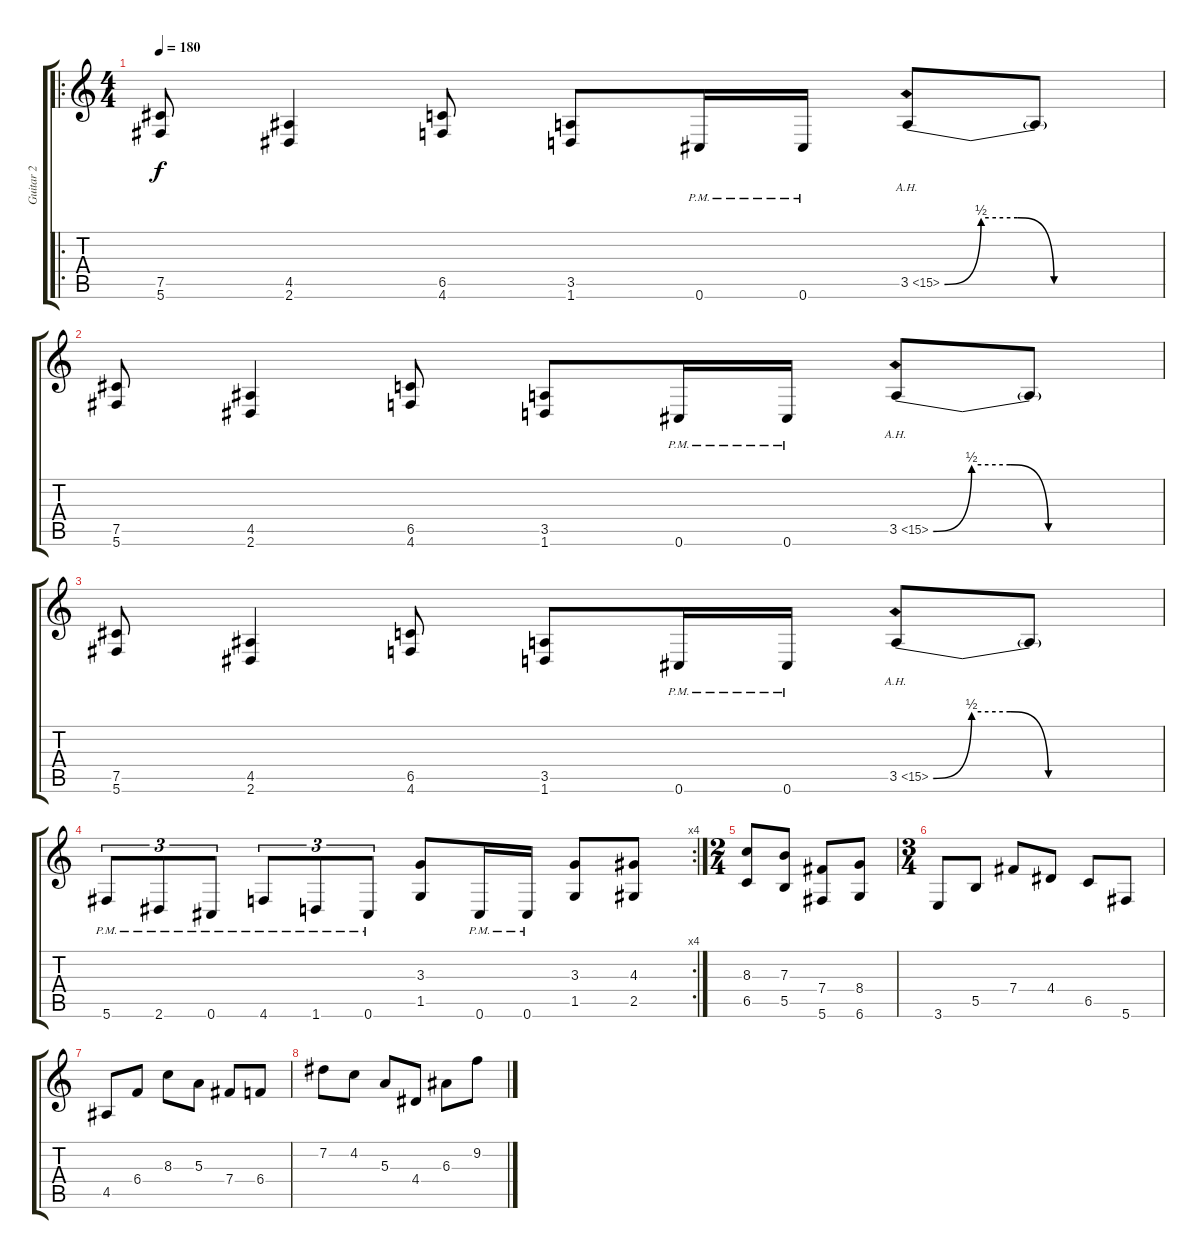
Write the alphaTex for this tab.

\track ("Guitar 2" "Guitar 2") {instrument distortionguitar}
\staff {score tabs}
\tuning (Db4 Ab3 E3 B2 Gb2 Db2) {hide}
\ro
\ts (4 4)
\tempo 180
\clef g2
\ks c
(7.5 5.6).8{dy f} (4.5 2.6).4 (6.5 4.6).8 (3.5 1.6).8 0.6{pm}.16 0.6{pm}.16 3.5{be (custom 0 0 10 2 20 2 30 0 60 0) ah 12}.8 3.5{t}.8 |
(7.5 5.6).8 (4.5 2.6).4 (6.5 4.6).8 (3.5 1.6).8 0.6{pm}.16 0.6{pm}.16 3.5{be (custom 0 0 10 2 20 2 30 0 60 0) ah 12}.8 3.5{t}.8 |
(7.5 5.6).8 (4.5 2.6).4 (6.5 4.6).8 (3.5 1.6).8 0.6{pm}.16 0.6{pm}.16 3.5{be (custom 0 0 10 2 20 2 30 0 60 0) ah 12}.8 3.5{t}.8 |
\rc 4
5.6{pm}.8{tu (3 2)} 2.6{pm}.8{tu (3 2)} 0.6{pm}.8{tu (3 2)} 4.6{pm}.8{tu (3 2)} 1.6{pm}.8{tu (3 2)} 0.6{pm}.8{tu (3 2)} (3.3 1.5).8 0.6{pm}.16 0.6{pm}.16 (3.3 1.5).8 (4.3 2.5).8 |
\ts (2 4)
(8.3 6.5).8 (7.3 5.5).8 (7.4 5.6).8 (8.4 6.6).8 |
\ts (3 4)
3.6.8 5.5.8 7.4.8 4.4.8 6.5.8 5.6.8 |
4.5.8 6.4.8 8.3.8 5.3.8 7.4.8 6.4.8 |
7.2.8 4.2.8 5.3.8 4.4.8 6.3.8 9.2.8
